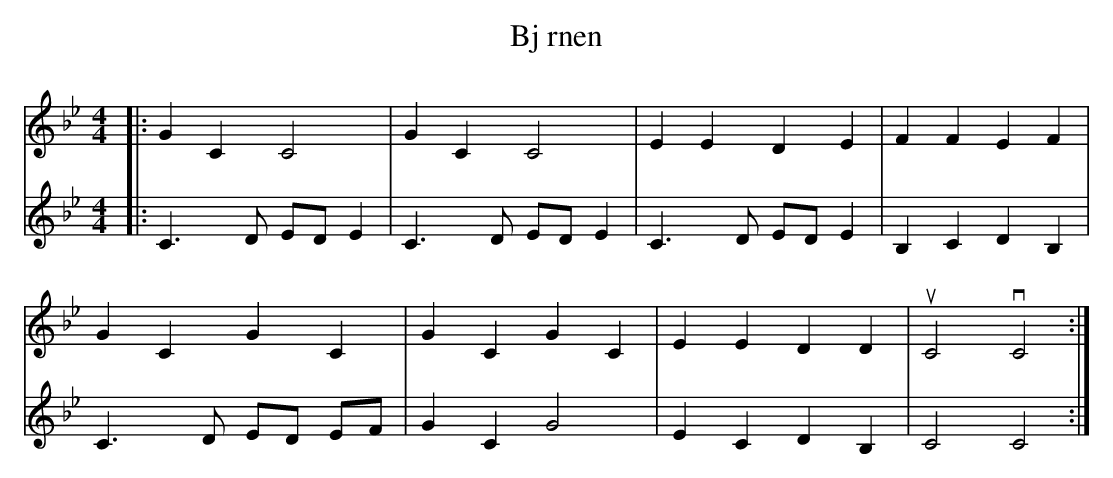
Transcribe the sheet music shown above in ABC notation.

X:1
T: Bj rnen
M: 4/4
L: 1/4
K: Bb
[V:1] [|: GC C2 | GC C2 | EE DE | FF EF |
[V:2] [|: C3/2D/2 E/2D/2 E | C3/2D/2 E/2D/2 E | C3/2D/2 E/2D/2 E | B,C DB, |
[V:1] GC GC | GC GC | EE DD | uC2 vC2 :|]
[V:2] C3/2D/2 E/2D/2 E/2F/2 | GC G2 | EC DB, | C2 C2 :|]
